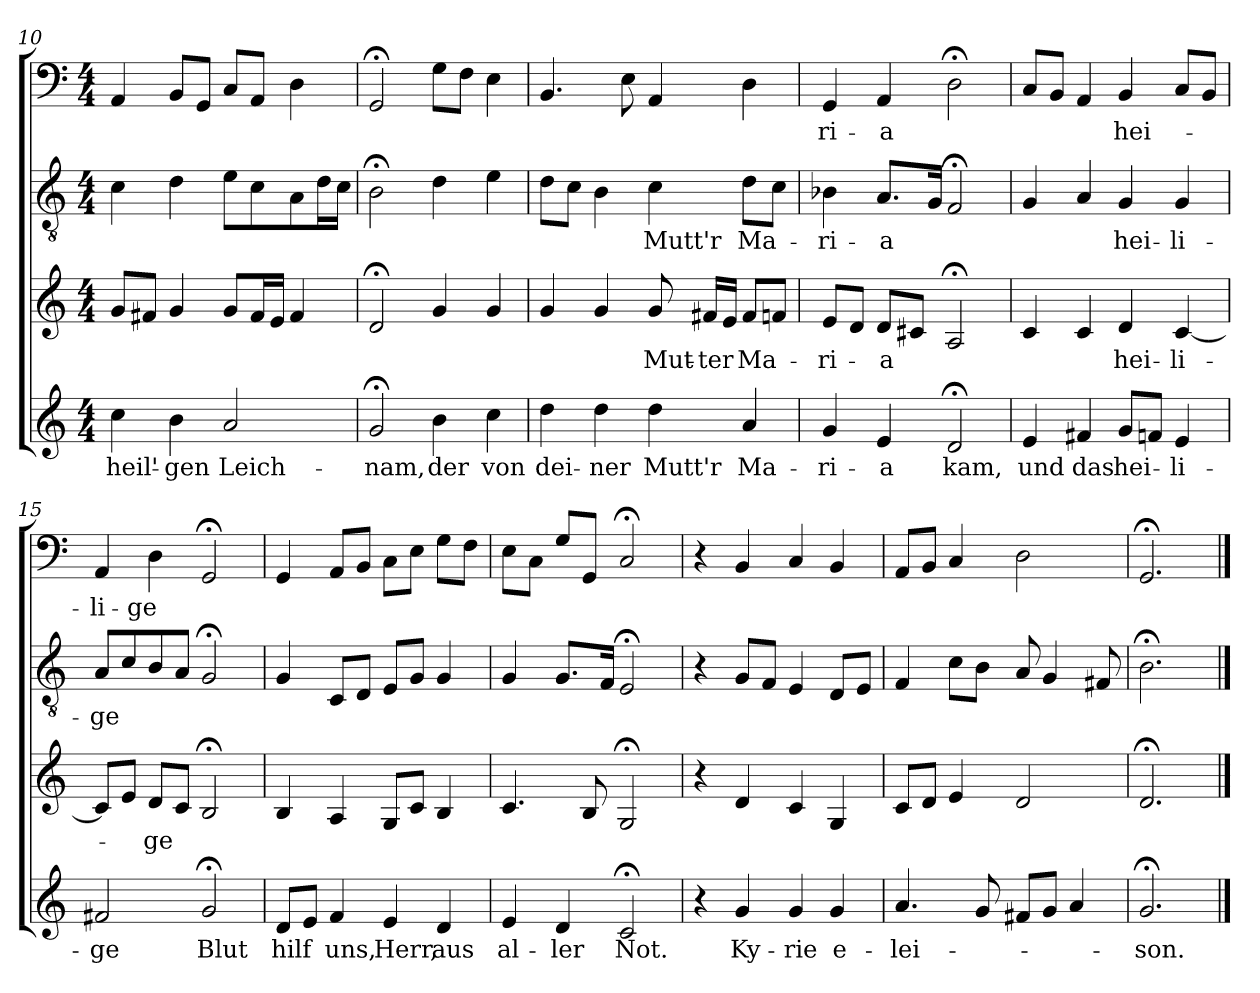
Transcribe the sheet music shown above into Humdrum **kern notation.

**kern	**text	**kern	**text	**kern	**text	**kern	**text
*part4	*part4	*part3	*part3	*part2	*part2	*part1	*part1
*staff4	*staff4	*staff3	*staff3	*staff2	*staff2	*staff1	*staff1
*clefG2	*	*clefG2	*	*clefGv2	*	*clefF4	*
*k[]	*	*k[]	*	*k[]	*	*k[]	*
*C:	*	*C:	*	*C:	*	*C:	*
*M4/4	*	*M4/4	*	*M4/4	*	*M4/4	*
=10	=10	=10	=10	=10	=10	=10	=10
4cc\	heil'-	8g/L	.	4c\	.	4AA/	.
.	.	8f#X/J	.	.	.	.	.
4b\	-gen	4g/	.	4d\	.	8BB/L	.
.	.	.	.	.	.	8GG/J	.
2a/	Leich-	8g/L	.	8e\L	.	8C/L	.
.	.	16f#/L	.	8c\	.	8AA/J	.
.	.	16e/JJ	.	.	.	.	.
.	.	4f#/	.	8A\	.	4D\	.
.	.	.	.	16d\L	.	.	.
.	.	.	.	16c\JJ	.	.	.
=11	=11	=11	=11	=11	=11	=11	=11
2g;</	-nam,	2d;</	.	2B;<\	.	2GG;</	.
4b\	der	4g/	.	4d\	.	8G\L	.
.	.	.	.	.	.	8F\J	.
4cc\	von	4g/	.	4e\	.	4E\	.
=12	=12	=12	=12	=12	=12	=12	=12
4dd\	dei-	4g/	.	8d\L	.	4.BB/	.
.	.	.	.	8c\J	.	.	.
4dd\	-ner	4g/	.	4B\	.	.	.
.	.	.	.	.	.	8E\	.
4dd\	Mutt'r	8g/	Mut-	4c\	Mutt'r	4AA/	.
.	.	16f#X/LL	-ter	.	.	.	.
.	.	16e/JJ	.	.	.	.	.
4a/	Ma-	8f#/L	Ma-	8d\L	Ma-	4D\	.
.	.	8fn/J	.	8c\J	.	.	.
=13	=13	=13	=13	=13	=13	=13	=13
4g/	-ri-	8e/L	-ri-	4B-X\	-ri-	4GG/	ri-
.	.	8d/J	.	.	.	.	.
4e/	-a	8d/L	-a	8.A/L	-a	4AA/	-a
.	.	8c#X/J	.	.	.	.	.
.	.	.	.	16G/Jk	.	.	.
2d;</	kam,	2A;</	.	2F;</	.	2D;<\	.
=14	=14	=14	=14	=14	=14	=14	=14
4e/	und	4c/	.	4G/	.	8C/L	.
.	.	.	.	.	.	8BB/J	.
4f#X/	das	4c/	.	4A/	.	4AA/	.
8g/L	hei-	4d/	hei-	4G/	hei-	4BB/	hei-
8fn/J	.	.	.	.	.	.	.
4e/	-li-	[4c/	-li-	4G/	-li-	8C/L	.
.	.	.	.	.	.	8BB/J	.
=15	=15	=15	=15	=15	=15	=15	=15
2f#X/	-ge	8c/L]	.	8A/L	-ge	4AA/	-li-
.	.	8e/J	.	8c/	.	.	.
.	.	8d/L	-ge	8B/	.	4D\	-ge
.	.	8c/J	.	8A/J	.	.	.
2g;</	Blut	2B;</	.	2G;</	.	2GG;</	.
=16	=16	=16	=16	=16	=16	=16	=16
8d/L	hilf	4B/	.	4G/	.	4GG/	.
8e/J	.	.	.	.	.	.	.
4f/	uns,	4A/	.	8C/L	.	8AA/L	.
.	.	.	.	8D/J	.	8BB/J	.
4e/	Herr,	8G/L	.	8E/L	.	8C\L	.
.	.	8c/J	.	8G/J	.	8E\J	.
4d/	aus	4B/	.	4G/	.	8G\L	.
.	.	.	.	.	.	8F\J	.
=17	=17	=17	=17	=17	=17	=17	=17
4e/	al-	4.c/	.	4G/	.	8E\L	.
.	.	.	.	.	.	8C\J	.
4d/	-ler	.	.	8.G/L	.	8G/L	.
.	.	8B/	.	.	.	8GG/J	.
.	.	.	.	16F/Jk	.	.	.
2c;</	Not.	2G;</	.	2E;</	.	2C;</	.
=18	=18	=18	=18	=18	=18	=18	=18
4r	.	4r	.	4r	.	4r	.
4g/	Ky-	4d/	.	8G/L	.	4BB/	.
.	.	.	.	8F/J	.	.	.
4g/	-rie	4c/	.	4E/	.	4C/	.
4g/	e-	4G/	.	8D/L	.	4BB/	.
.	.	.	.	8E/J	.	.	.
=19	=19	=19	=19	=19	=19	=19	=19
4.a/	-lei-	8c/L	.	4F/	.	8AA/L	.
.	.	8d/J	.	.	.	8BB/J	.
.	.	4e/	.	8c\L	.	4C/	.
8g/	.	.	.	8B\J	.	.	.
8f#X/L	.	2d/	.	8A/	.	2D\	.
8g/J	.	.	.	4G/	.	.	.
4a/	.	.	.	.	.	.	.
.	.	.	.	8F#X/	.	.	.
=20	=20	=20	=20	=20	=20	=20	=20
2.g;</	-son.	2.d;</	.	2.B;<\	.	2.GG;</	.
==	==	==	==	==	==	==	==
*-	*-	*-	*-	*-	*-	*-	*-
